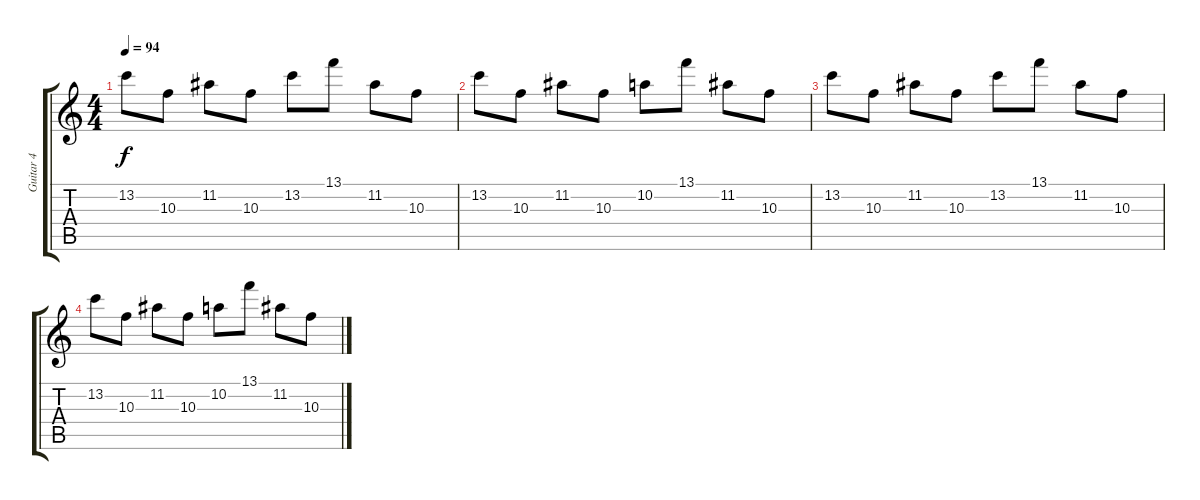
\track ("Guitar 4" "Guitar 4") {instrument electricguitarclean}
\staff {score tabs}
\tuning (E4 B3 G3 D3 A2 E2) {hide}
\ts (4 4)
\tempo 94
\clef g2
\ks c
13.2.8{dy f} 10.3.8 11.2.8 10.3.8 13.2.8 13.1.8 11.2.8 10.3.8 |
13.2.8 10.3.8 11.2.8 10.3.8 10.2.8 13.1.8 11.2.8 10.3.8 |
13.2.8 10.3.8 11.2.8 10.3.8 13.2.8 13.1.8 11.2.8 10.3.8 |
13.2.8 10.3.8 11.2.8 10.3.8 10.2.8 13.1.8 11.2.8 10.3.8
